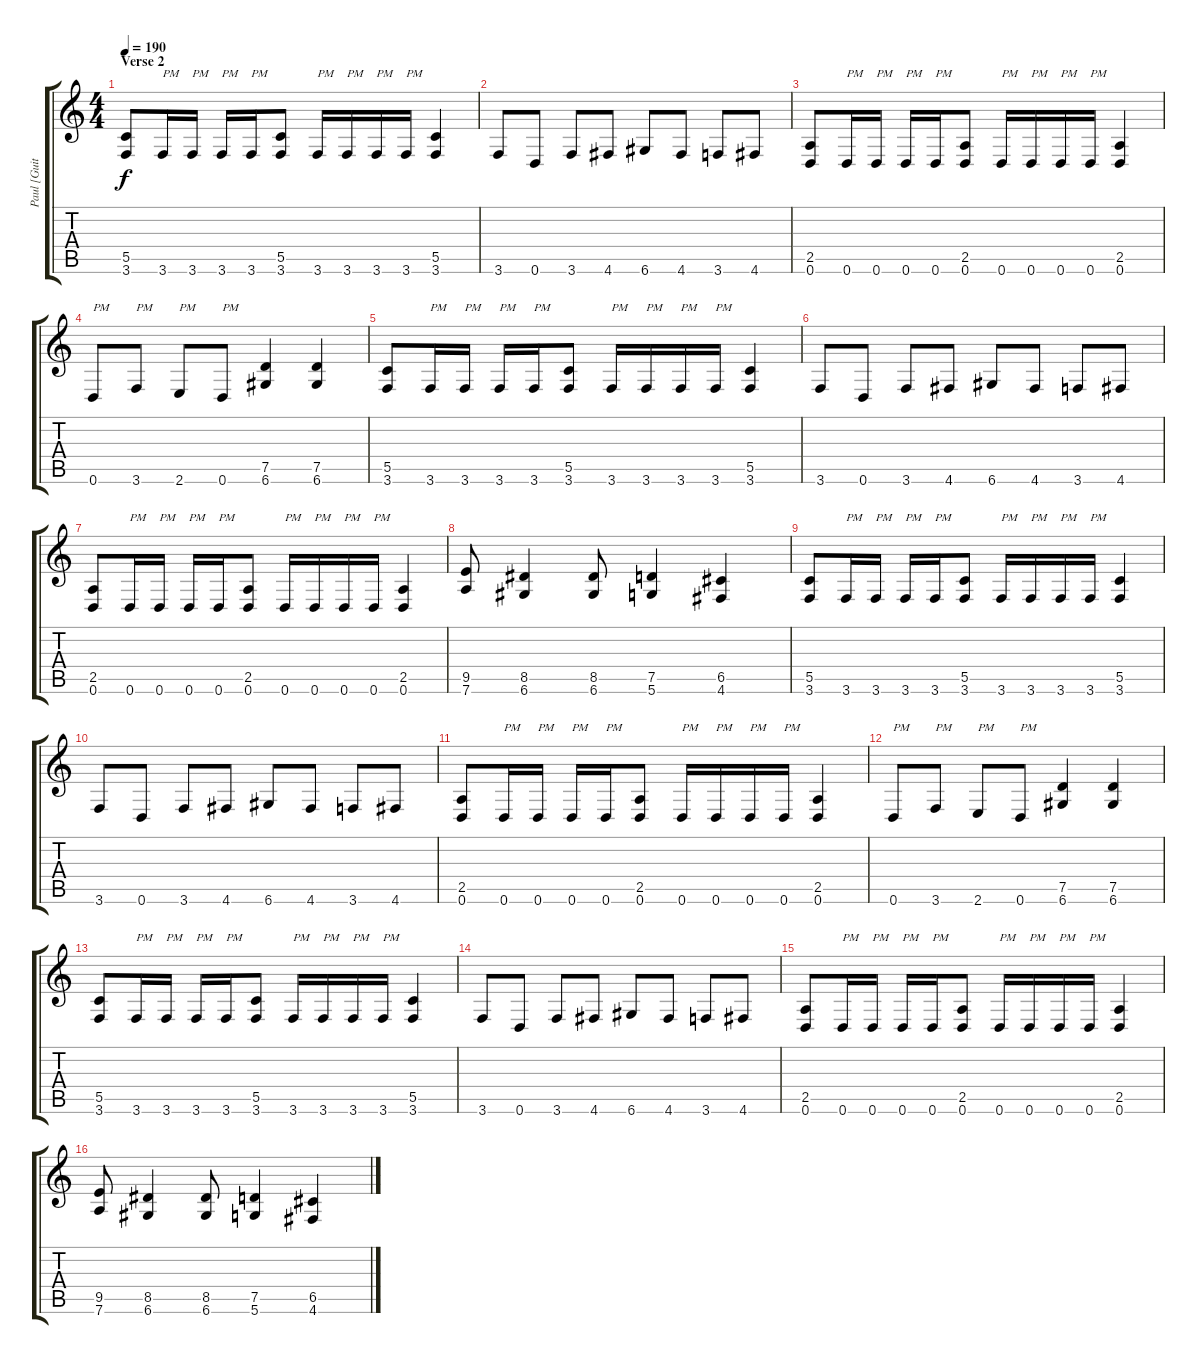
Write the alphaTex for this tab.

\track ("Paul [Guitar]" "Paul [Guit") {instrument distortionguitar}
\staff {score tabs}
\tuning (D4 A3 F3 C3 G2 D2) {hide}
\ts (4 4)
\section ("" "Verse 2")
\tempo 190
\clef g2
\ks c
(5.5 3.6).8{dy f} 3.6.16{txt "PM"} 3.6.16{txt "PM"} 3.6.16{txt "PM"} 3.6.16{txt "PM"} (5.5 3.6).8 3.6.16{txt "PM"} 3.6.16{txt "PM"} 3.6.16{txt "PM"} 3.6.16{txt "PM"} (5.5 3.6).4 |
3.6.8 0.6.8 3.6.8 4.6.8 6.6.8 4.6.8 3.6.8 4.6.8 |
(2.5 0.6).8 0.6.16{txt "PM"} 0.6.16{txt "PM"} 0.6.16{txt "PM"} 0.6.16{txt "PM"} (2.5 0.6).8 0.6.16{txt "PM"} 0.6.16{txt "PM"} 0.6.16{txt "PM"} 0.6.16{txt "PM"} (2.5 0.6).4 |
0.6.8{txt "PM"} 3.6.8{txt "PM"} 2.6.8{txt "PM"} 0.6.8{txt "PM"} (7.5 6.6).4 (7.5 6.6).4 |
(5.5 3.6).8 3.6.16{txt "PM"} 3.6.16{txt "PM"} 3.6.16{txt "PM"} 3.6.16{txt "PM"} (5.5 3.6).8 3.6.16{txt "PM"} 3.6.16{txt "PM"} 3.6.16{txt "PM"} 3.6.16{txt "PM"} (5.5 3.6).4 |
3.6.8 0.6.8 3.6.8 4.6.8 6.6.8 4.6.8 3.6.8 4.6.8 |
(2.5 0.6).8 0.6.16{txt "PM"} 0.6.16{txt "PM"} 0.6.16{txt "PM"} 0.6.16{txt "PM"} (2.5 0.6).8 0.6.16{txt "PM"} 0.6.16{txt "PM"} 0.6.16{txt "PM"} 0.6.16{txt "PM"} (2.5 0.6).4 |
(9.5 7.6).8 (8.5 6.6).4 (8.5 6.6).8 (7.5 5.6).4 (6.5 4.6).4 |
(5.5 3.6).8 3.6.16{txt "PM"} 3.6.16{txt "PM"} 3.6.16{txt "PM"} 3.6.16{txt "PM"} (5.5 3.6).8 3.6.16{txt "PM"} 3.6.16{txt "PM"} 3.6.16{txt "PM"} 3.6.16{txt "PM"} (5.5 3.6).4 |
3.6.8 0.6.8 3.6.8 4.6.8 6.6.8 4.6.8 3.6.8 4.6.8 |
(2.5 0.6).8 0.6.16{txt "PM"} 0.6.16{txt "PM"} 0.6.16{txt "PM"} 0.6.16{txt "PM"} (2.5 0.6).8 0.6.16{txt "PM"} 0.6.16{txt "PM"} 0.6.16{txt "PM"} 0.6.16{txt "PM"} (2.5 0.6).4 |
0.6.8{txt "PM"} 3.6.8{txt "PM"} 2.6.8{txt "PM"} 0.6.8{txt "PM"} (7.5 6.6).4 (7.5 6.6).4 |
(5.5 3.6).8 3.6.16{txt "PM"} 3.6.16{txt "PM"} 3.6.16{txt "PM"} 3.6.16{txt "PM"} (5.5 3.6).8 3.6.16{txt "PM"} 3.6.16{txt "PM"} 3.6.16{txt "PM"} 3.6.16{txt "PM"} (5.5 3.6).4 |
3.6.8 0.6.8 3.6.8 4.6.8 6.6.8 4.6.8 3.6.8 4.6.8 |
(2.5 0.6).8 0.6.16{txt "PM"} 0.6.16{txt "PM"} 0.6.16{txt "PM"} 0.6.16{txt "PM"} (2.5 0.6).8 0.6.16{txt "PM"} 0.6.16{txt "PM"} 0.6.16{txt "PM"} 0.6.16{txt "PM"} (2.5 0.6).4 |
(9.5 7.6).8 (8.5 6.6).4 (8.5 6.6).8 (7.5 5.6).4 (6.5 4.6).4
